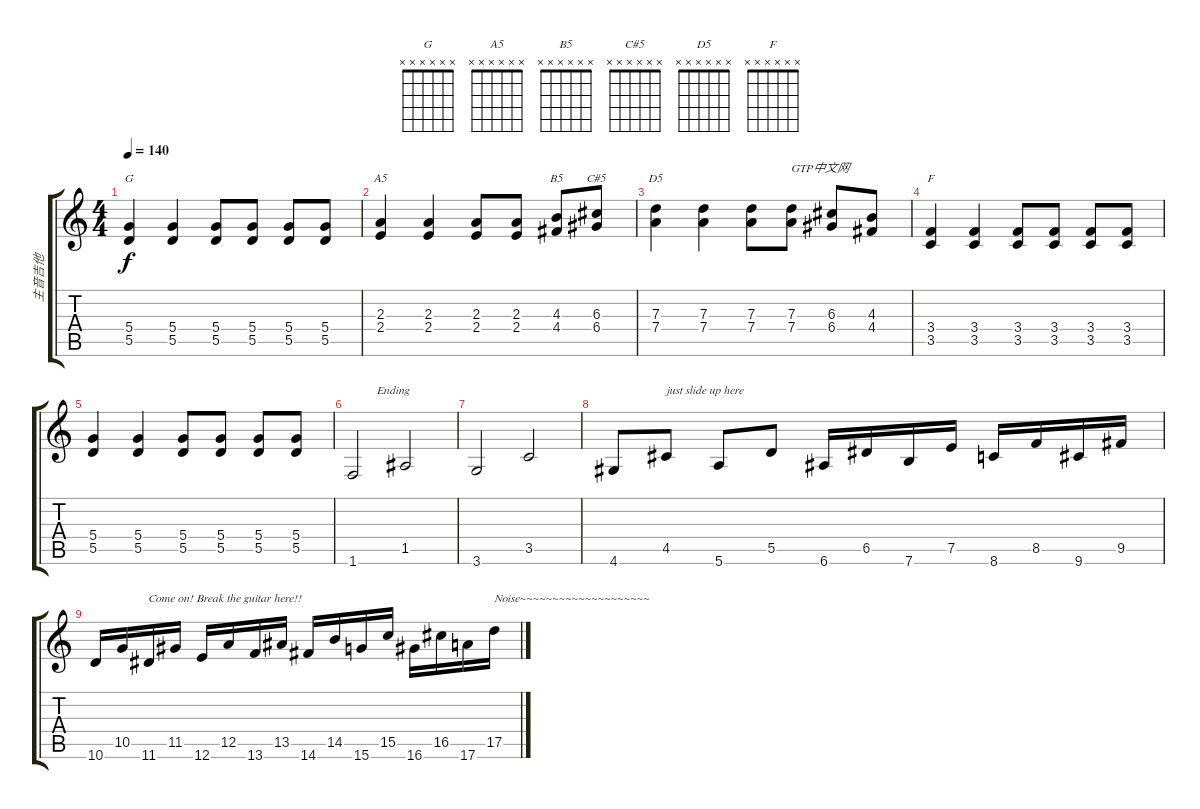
\track ("主音吉他" "主音吉他") {instrument distortionguitar}
\staff {score tabs}
\tuning (E4 B3 G3 D3 A2 E2) {hide}
\chord ("G" x x x x x x)
\chord ("A5" x x x x x x)
\chord ("B5" x x x x x x)
\chord ("C#5" x x x x x x)
\chord ("D5" x x x x x x)
\chord ("F" x x x x x x)
\ts (4 4)
\tempo 140
\clef g2
\ks c
(5.4 5.5).4{ch "G" dy f} (5.4 5.5).4 (5.4 5.5).8 (5.4 5.5).8 (5.4 5.5).8 (5.4 5.5).8 |
(2.3 2.4).4{ch "A5"} (2.3 2.4).4 (2.3 2.4).8 (2.3 2.4).8 (4.3 4.4).8{ch "B5"} (6.3 6.4).8{ch "C#5"} |
(7.3 7.4).4{ch "D5"} (7.3 7.4).4 (7.3 7.4).8 (7.3 7.4).8{txt "GTP中文网"} (6.3 6.4).8 (4.3 4.4).8 |
(3.4 3.5).4{ch "F"} (3.4 3.5).4 (3.4 3.5).8 (3.4 3.5).8 (3.4 3.5).8 (3.4 3.5).8 |
(5.4 5.5).4 (5.4 5.5).4 (5.4 5.5).8 (5.4 5.5).8 (5.4 5.5).8 (5.4 5.5).8 |
1.6.2{txt "        Ending"} 1.5.2 |
3.6.2 3.5.2 |
4.6.8 4.5.8{txt "just slide up here"} 5.6.8 5.5.8 6.6.16 6.5.16 7.6.16 7.5.16 8.6.16 8.5.16 9.6.16 9.5.16 |
10.6.16 10.5.16 11.6.16{txt "Come on! Break the guitar here!!"} 11.5.16 12.6.16 12.5.16 13.6.16 13.5.16 14.6.16 14.5.16 15.6.16 15.5.16 16.6.16 16.5.16 17.6.16 17.5.16{txt "Noise~~~~~~~~~~~~~~~~~~~~"}
